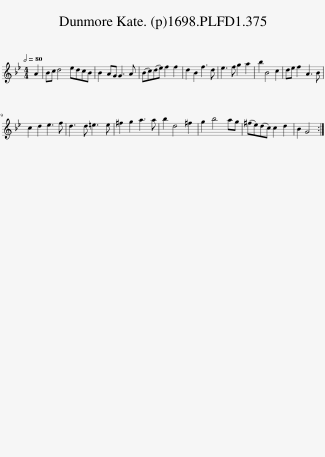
X:1
L:1/8
Q:1/2=80
M:4/4
I:linebreak $
K:Gmin
V:1 treble
V:1
 A2 | Bc d4 edcB | B2 AG G3 A | (Bc)(de) f2 f2 | d2 B2 f3 d | %5
 e3 f g2 a2 | b2 B4 c2 | de f2 A3 B |$ c2 d2 e3 f | d3 d =e3 e | %10
 ^f2 g2 a3 a | b2 d4 ^f2 | g2 b4 ag | (^fe)(dc) c2 d2 | B2 G4 :| %15
